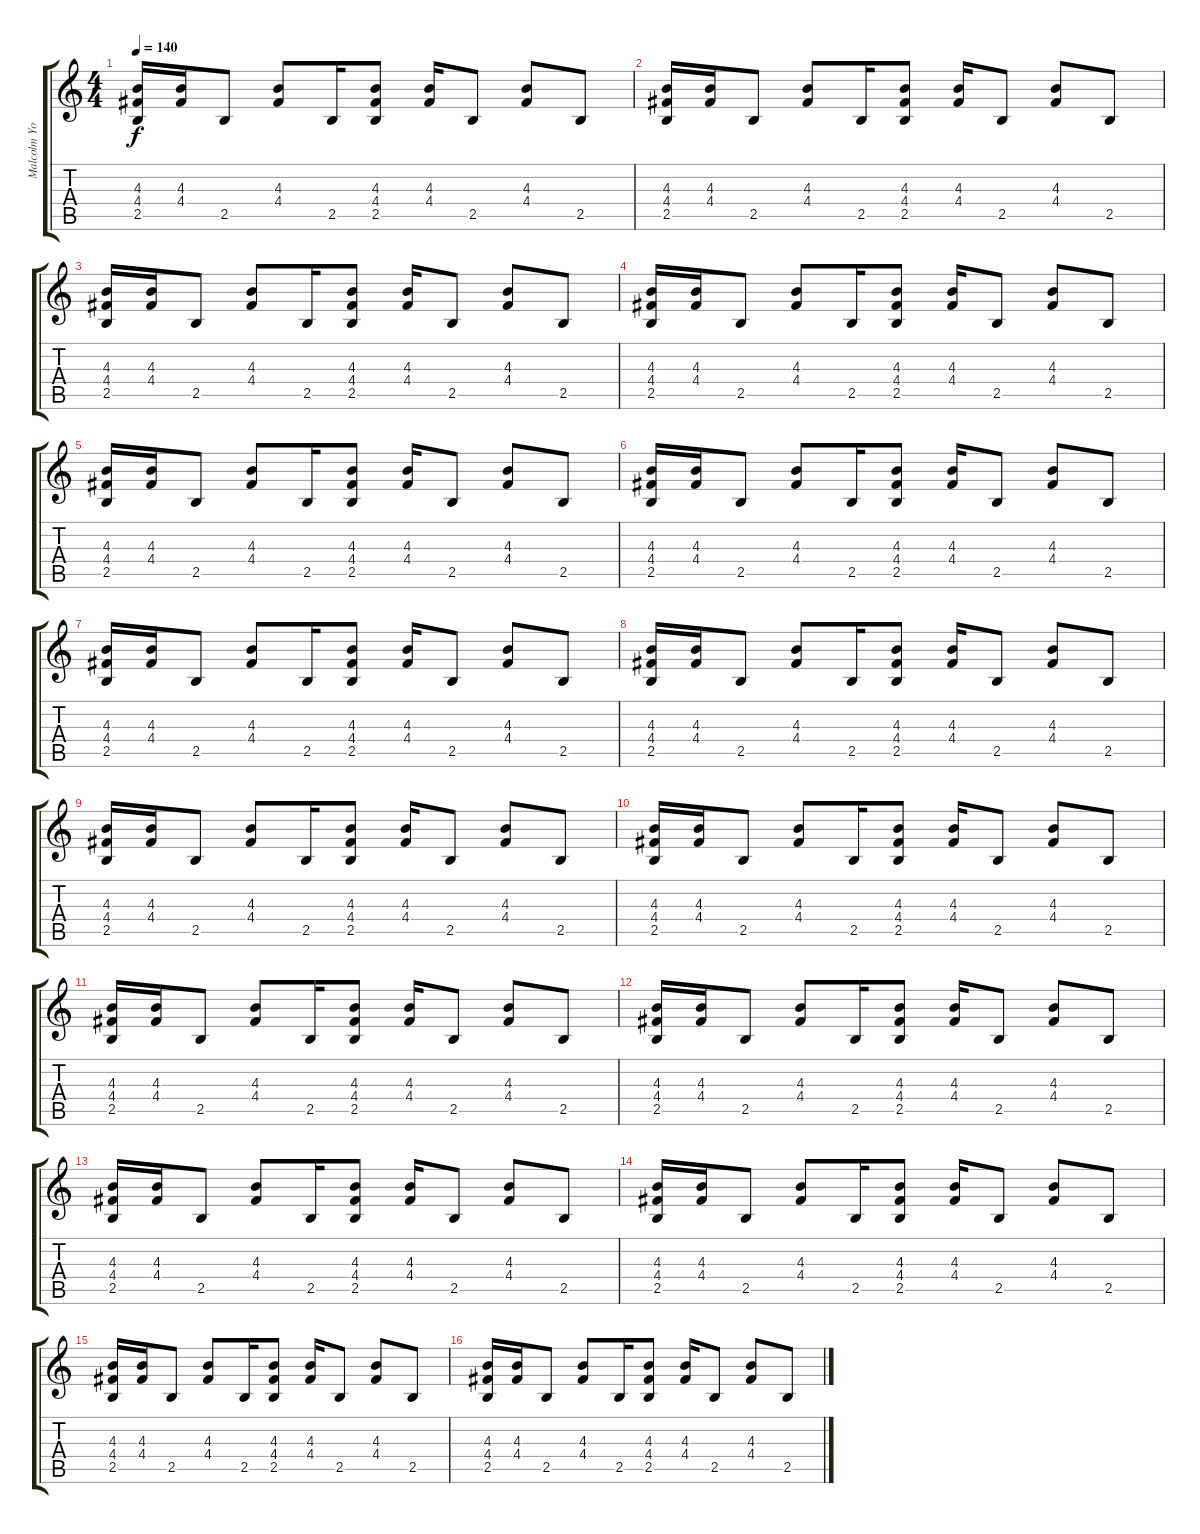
\track ("Malcolm Young" "Malcolm Yo") {instrument distortionguitar}
\staff {score tabs}
\tuning (E4 B3 G3 D3 A2 E2) {hide}
\ts (4 4)
\tempo 140
\clef g2
\ks c
(4.3 4.4 2.5).16{dy f} (4.3 4.4).16 2.5.8 (4.3 4.4).8 2.5.16 (4.3 4.4 2.5).8 (4.3 4.4).16 2.5.8 (4.3 4.4).8 2.5.8 |
(4.3 4.4 2.5).16 (4.3 4.4).16 2.5.8 (4.3 4.4).8 2.5.16 (4.3 4.4 2.5).8 (4.3 4.4).16 2.5.8 (4.3 4.4).8 2.5.8 |
(4.3 4.4 2.5).16 (4.3 4.4).16 2.5.8 (4.3 4.4).8 2.5.16 (4.3 4.4 2.5).8 (4.3 4.4).16 2.5.8 (4.3 4.4).8 2.5.8 |
(4.3 4.4 2.5).16 (4.3 4.4).16 2.5.8 (4.3 4.4).8 2.5.16 (4.3 4.4 2.5).8 (4.3 4.4).16 2.5.8 (4.3 4.4).8 2.5.8 |
(4.3 4.4 2.5).16 (4.3 4.4).16 2.5.8 (4.3 4.4).8 2.5.16 (4.3 4.4 2.5).8 (4.3 4.4).16 2.5.8 (4.3 4.4).8 2.5.8 |
(4.3 4.4 2.5).16 (4.3 4.4).16 2.5.8 (4.3 4.4).8 2.5.16 (4.3 4.4 2.5).8 (4.3 4.4).16 2.5.8 (4.3 4.4).8 2.5.8 |
(4.3 4.4 2.5).16 (4.3 4.4).16 2.5.8 (4.3 4.4).8 2.5.16 (4.3 4.4 2.5).8 (4.3 4.4).16 2.5.8 (4.3 4.4).8 2.5.8 |
(4.3 4.4 2.5).16 (4.3 4.4).16 2.5.8 (4.3 4.4).8 2.5.16 (4.3 4.4 2.5).8 (4.3 4.4).16 2.5.8 (4.3 4.4).8 2.5.8 |
(4.3 4.4 2.5).16 (4.3 4.4).16 2.5.8 (4.3 4.4).8 2.5.16 (4.3 4.4 2.5).8 (4.3 4.4).16 2.5.8 (4.3 4.4).8 2.5.8 |
(4.3 4.4 2.5).16 (4.3 4.4).16 2.5.8 (4.3 4.4).8 2.5.16 (4.3 4.4 2.5).8 (4.3 4.4).16 2.5.8 (4.3 4.4).8 2.5.8 |
(4.3 4.4 2.5).16 (4.3 4.4).16 2.5.8 (4.3 4.4).8 2.5.16 (4.3 4.4 2.5).8 (4.3 4.4).16 2.5.8 (4.3 4.4).8 2.5.8 |
(4.3 4.4 2.5).16 (4.3 4.4).16 2.5.8 (4.3 4.4).8 2.5.16 (4.3 4.4 2.5).8 (4.3 4.4).16 2.5.8 (4.3 4.4).8 2.5.8 |
(4.3 4.4 2.5).16 (4.3 4.4).16 2.5.8 (4.3 4.4).8 2.5.16 (4.3 4.4 2.5).8 (4.3 4.4).16 2.5.8 (4.3 4.4).8 2.5.8 |
(4.3 4.4 2.5).16 (4.3 4.4).16 2.5.8 (4.3 4.4).8 2.5.16 (4.3 4.4 2.5).8 (4.3 4.4).16 2.5.8 (4.3 4.4).8 2.5.8 |
(4.3 4.4 2.5).16 (4.3 4.4).16 2.5.8 (4.3 4.4).8 2.5.16 (4.3 4.4 2.5).8 (4.3 4.4).16 2.5.8 (4.3 4.4).8 2.5.8 |
(4.3 4.4 2.5).16 (4.3 4.4).16 2.5.8 (4.3 4.4).8 2.5.16 (4.3 4.4 2.5).8 (4.3 4.4).16 2.5.8 (4.3 4.4).8 2.5.8
